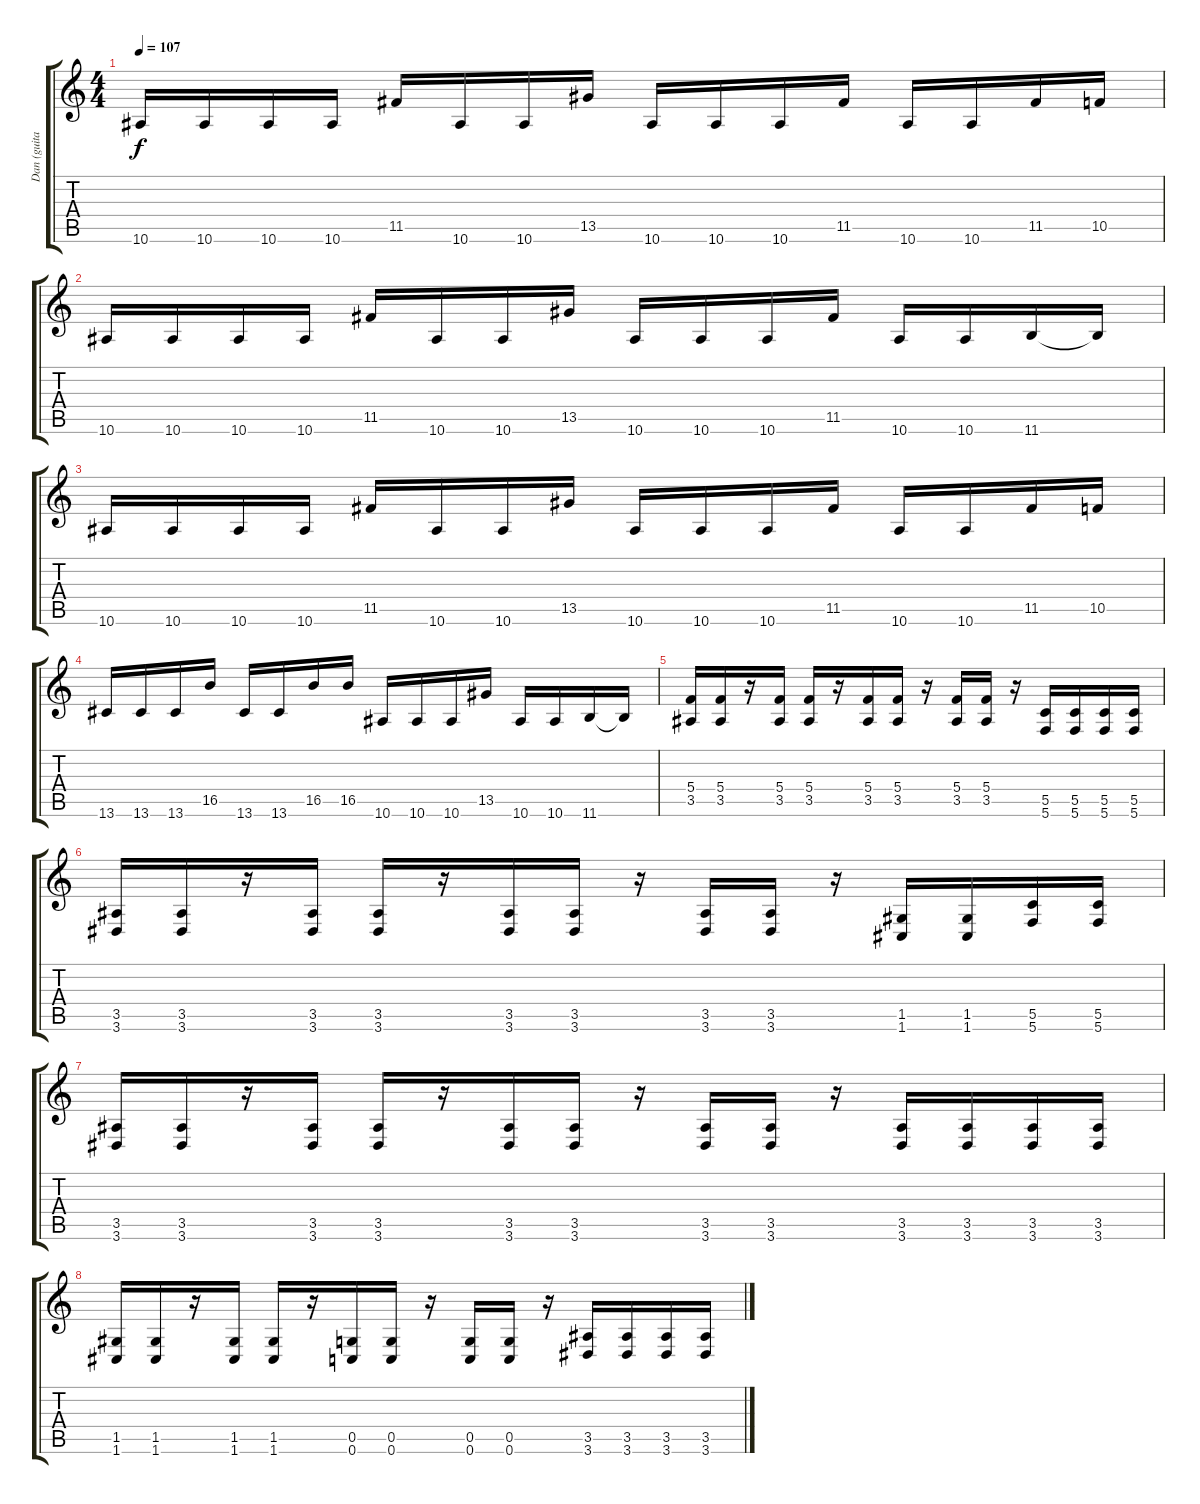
\track ("Dan (guitar)" "Dan (guita") {instrument distortionguitar}
\staff {score tabs}
\tuning (D4 A3 F3 C3 G2 C2) {hide}
\ts (4 4)
\tempo 107
\clef g2
\ks c
10.6.16{dy f} 10.6.16 10.6.16 10.6.16 11.5.16 10.6.16 10.6.16 13.5.16 10.6.16 10.6.16 10.6.16 11.5.16 10.6.16 10.6.16 11.5.16 10.5.16 |
10.6.16 10.6.16 10.6.16 10.6.16 11.5.16 10.6.16 10.6.16 13.5.16 10.6.16 10.6.16 10.6.16 11.5.16 10.6.16 10.6.16 11.6.16 11.6{t}.16 |
10.6.16 10.6.16 10.6.16 10.6.16 11.5.16 10.6.16 10.6.16 13.5.16 10.6.16 10.6.16 10.6.16 11.5.16 10.6.16 10.6.16 11.5.16 10.5.16 |
13.6.16 13.6.16 13.6.16 16.5.16 13.6.16 13.6.16 16.5.16 16.5.16 10.6.16 10.6.16 10.6.16 13.5.16 10.6.16 10.6.16 11.6.16 11.6{t}.16 |
(5.4 3.5).16 (5.4 3.5).16 r.16 (5.4 3.5).16 (5.4 3.5).16 r.16 (5.4 3.5).16 (5.4 3.5).16 r.16 (5.4 3.5).16 (5.4 3.5).16 r.16 (5.5 5.6).16 (5.5 5.6).16 (5.5 5.6).16 (5.5 5.6).16 |
(3.5 3.6).16 (3.5 3.6).16 r.16 (3.5 3.6).16 (3.5 3.6).16 r.16 (3.5 3.6).16 (3.5 3.6).16 r.16 (3.5 3.6).16 (3.5 3.6).16 r.16 (1.5 1.6).16 (1.5 1.6).16 (5.5 5.6).16 (5.5 5.6).16 |
(3.5 3.6).16 (3.5 3.6).16 r.16 (3.5 3.6).16 (3.5 3.6).16 r.16 (3.5 3.6).16 (3.5 3.6).16 r.16 (3.5 3.6).16 (3.5 3.6).16 r.16 (3.5 3.6).16 (3.5 3.6).16 (3.5 3.6).16 (3.5 3.6).16 |
(1.5 1.6).16 (1.5 1.6).16 r.16 (1.5 1.6).16 (1.5 1.6).16 r.16 (0.5 0.6).16 (0.5 0.6).16 r.16 (0.5 0.6).16 (0.5 0.6).16 r.16 (3.5 3.6).16 (3.5 3.6).16 (3.5 3.6).16 (3.5 3.6).16
